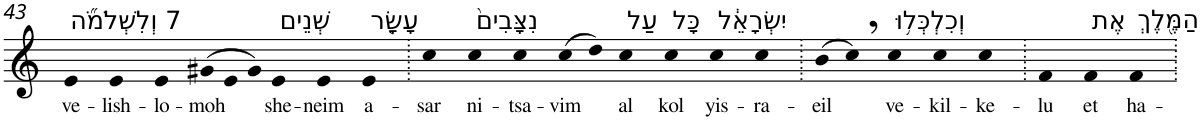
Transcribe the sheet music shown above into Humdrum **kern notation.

**kern	**text
*part1	*part1
*staff1	*staff1
*I"Piano	*
*I'Pno	*
!!LO:PB:g=z
*clefG2	*
*k[]	*
=43	=43
!LO:TX:a:t=7 וְלִשְׁלֹמֹ֞ה	!
!	!LO:LY:b
4e	ve-
!	!LO:LY:b
4e	-lish-
!	!LO:LY:b
4e	-lo-
*Xtuplet	*
!	!LO:LY:b
(>12g#X	-moh
12e	.
12g#)	.
!LO:TX:a:t=שְׁנֵים	!
!	!LO:LY:b
4e	she-
!	!LO:LY:b
4e	-neim
!LO:TX:a:t=עָשָׂ֤ר	!
!	!LO:LY:b
4e	a-
=44.	=44.
!	!LO:LY:b
4cc	-sar
!LO:TX:a:t=נִצָּבִים֙	!
!	!LO:LY:b
4cc	ni-
!	!LO:LY:b
4cc	-tsa-
!	!LO:LY:b
(>8cc	-vim
8dd)	.
!LO:TX:a:t=עַל	!
!	!LO:LY:b
4cc	al
!LO:TX:a:t=כָּל	!
!	!LO:LY:b
4cc	kol
!LO:TX:a:t=יִשְׂרָאֵ֔ל	!
!	!LO:LY:b
4cc	yis-
!	!LO:LY:b
4cc	-ra-
=45.	=45.
!	!LO:LY:b
(>8b	-eil
8cc,)	.
!LO:TX:a:t=וְכִלְכְּל֥וּ	!
!	!LO:LY:b
4cc	ve-
!	!LO:LY:b
4cc	-kil-
!	!LO:LY:b
4cc	-ke-
=46.	=46.
!	!LO:LY:b
4f	-lu
!LO:TX:a:t=אֶת	!
!	!LO:LY:b
4f	et
!LO:TX:a:t=הַמֶּ֖לֶךְ	!
!	!LO:LY:b
4f	ha-
=.	=.
*-	*-
